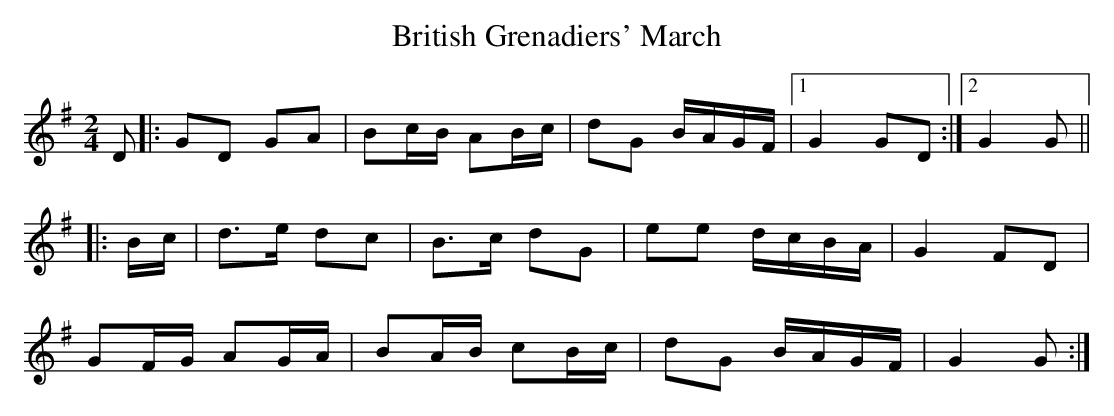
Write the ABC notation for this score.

X:1
T:British Grenadiers' March
L:1/8
M:2/4
K:G major
D |: GD GA | Bc/2B/2 AB/2c/2 | dG B/2A/2G/2F/2 |1 G2 GD :|2 G2G ||
|: B/2c/2 | d>e dc | B>c dG | ee d/2c/2B/2A/2 | G2FD |
GF/2G/2 AG/2A/2 | BA/2B/2 cB/2c/2 | dG B/2A/2G/2F/2 | G2G :|
